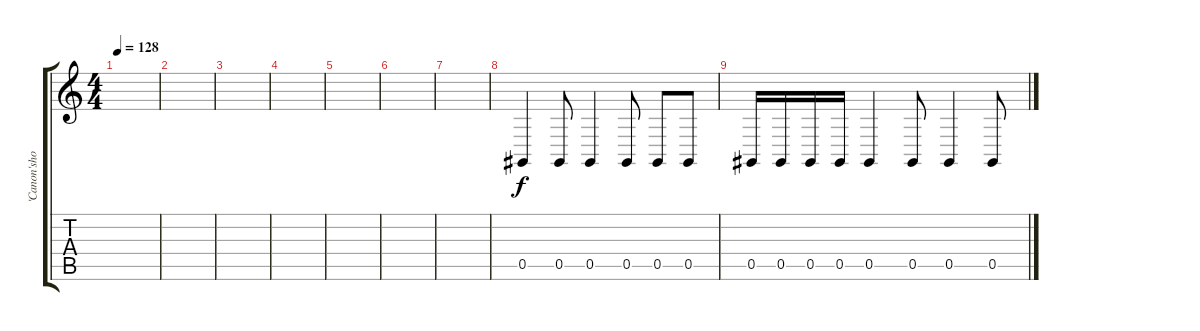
\track ("'Canon'shot" "'Canon'sho") {instrument gunshot}
\staff {score tabs}
\tuning (Eb4 Bb3 Gb3 Db3 Ab2 Eb2) {hide}
\ts (4 4)
\tempo 128
\clef g2
\ks c
|
|
|
\section ("" "")
|
|
|
|
0.5.4 0.5.8 0.5.4 0.5.8 0.5.8 0.5.8 |
0.5.16 0.5.16 0.5.16 0.5.16 0.5.4 0.5.8 0.5.4 0.5.8
